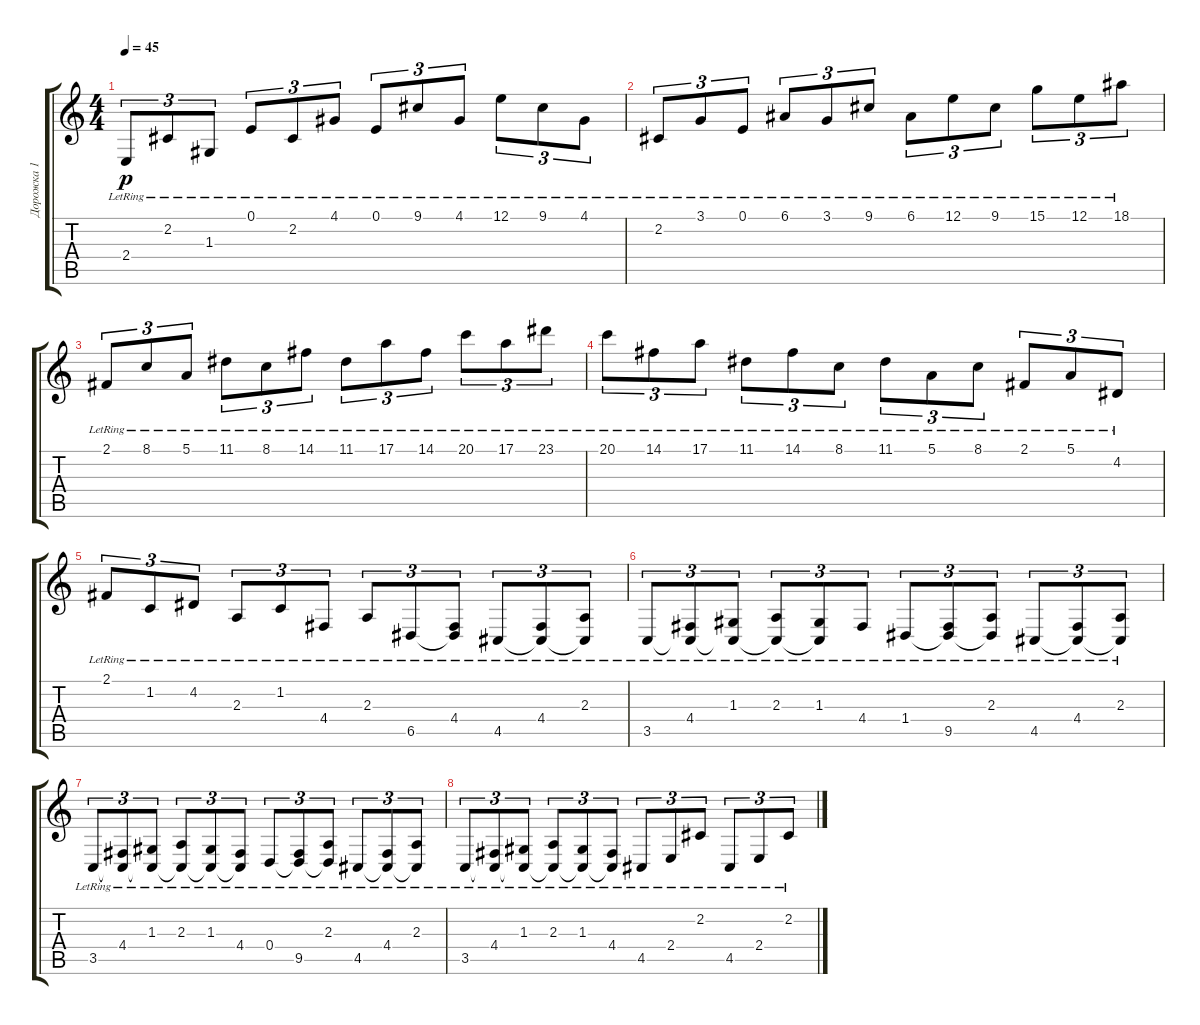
\track ("Дорожка 1" "Дорожка 1") {instrument acousticgrandpiano}
\staff {score tabs}
\tuning (E4 B3 G3 D3 A2 E2) {hide}
\ts (4 4)
\tempo 45
\clef g2
\ks c
2.4{lr}.8{tu (3 2) dy p} 2.2{lr}.8{tu (3 2)} 1.3{lr}.8{tu (3 2)} 0.1{lr}.8{tu (3 2)} 2.2{lr}.8{tu (3 2)} 4.1{lr}.8{tu (3 2)} 0.1{lr}.8{tu (3 2)} 9.1{lr}.8{tu (3 2)} 4.1{lr}.8{tu (3 2)} 12.1{lr}.8{tu (3 2)} 9.1{lr}.8{tu (3 2)} 4.1{lr}.8{tu (3 2)} |
2.2{lr}.8{tu (3 2)} 3.1{lr}.8{tu (3 2)} 0.1{lr}.8{tu (3 2)} 6.1{lr}.8{tu (3 2)} 3.1{lr}.8{tu (3 2)} 9.1{lr}.8{tu (3 2)} 6.1{lr}.8{tu (3 2)} 12.1{lr}.8{tu (3 2)} 9.1{lr}.8{tu (3 2)} 15.1{lr}.8{tu (3 2)} 12.1{lr}.8{tu (3 2)} 18.1{lr}.8{tu (3 2)} |
2.1{lr}.8{tu (3 2)} 8.1{lr}.8{tu (3 2)} 5.1{lr}.8{tu (3 2)} 11.1{lr}.8{tu (3 2)} 8.1{lr}.8{tu (3 2)} 14.1{lr}.8{tu (3 2)} 11.1{lr}.8{tu (3 2)} 17.1{lr}.8{tu (3 2)} 14.1{lr}.8{tu (3 2)} 20.1{lr}.8{tu (3 2)} 17.1{lr}.8{tu (3 2)} 23.1{lr}.8{tu (3 2)} |
20.1{lr}.8{tu (3 2)} 14.1{lr}.8{tu (3 2)} 17.1{lr}.8{tu (3 2)} 11.1{lr}.8{tu (3 2)} 14.1{lr}.8{tu (3 2)} 8.1{lr}.8{tu (3 2)} 11.1{lr}.8{tu (3 2)} 5.1{lr}.8{tu (3 2)} 8.1{lr}.8{tu (3 2)} 2.1{lr}.8{tu (3 2)} 5.1{lr}.8{tu (3 2)} 4.2{lr}.8{tu (3 2)} |
2.1{lr}.8{tu (3 2)} 1.2{lr}.8{tu (3 2)} 4.2{lr}.8{tu (3 2)} 2.3{lr}.8{tu (3 2)} 1.2{lr}.8{tu (3 2)} 4.4{lr}.8{tu (3 2)} 2.3{lr}.8{tu (3 2)} 6.5{lr}.8{tu (3 2)} (4.4{lr} 6.5{t}).8{tu (3 2)} 4.5{lr}.8{tu (3 2)} (4.4{lr} 4.5{t}).8{tu (3 2)} (2.3{lr} 4.5{t}).8{tu (3 2)} |
3.5{lr}.8{tu (3 2)} (4.4{lr} 3.5{t}).8{tu (3 2)} (1.3{lr} 3.5{t}).8{tu (3 2)} (2.3{lr} 3.5{t}).8{tu (3 2)} (1.3{lr} 3.5{t}).8{tu (3 2)} 4.4{lr}.8{tu (3 2)} 1.4{lr}.8{tu (3 2)} (1.4{t} 9.5{lr}).8{tu (3 2)} (2.3{lr} 1.4{t}).8{tu (3 2)} 4.5{lr}.8{tu (3 2)} (4.4{lr} 4.5{t}).8{tu (3 2)} (2.3{lr} 4.5{t}).8{tu (3 2)} |
3.5{lr}.8{tu (3 2)} (4.4{lr} 3.5{t}).8{tu (3 2)} (1.3{lr} 3.5{t}).8{tu (3 2)} (2.3{lr} 3.5{t}).8{tu (3 2)} (1.3{lr} 3.5{t}).8{tu (3 2)} (4.4{lr} 3.5{t}).8{tu (3 2)} 0.4{lr}.8{tu (3 2)} (0.4{t} 9.5{lr}).8{tu (3 2)} (2.3{lr} 0.4{t}).8{tu (3 2)} 4.5{lr}.8{tu (3 2)} (4.4{lr} 4.5{t}).8{tu (3 2)} (2.3{lr} 4.5{t}).8{tu (3 2)} |
3.5{lr}.8{tu (3 2)} (4.4{lr} 3.5{t}).8{tu (3 2)} (1.3{lr} 3.5{t}).8{tu (3 2)} (2.3{lr} 3.5{t}).8{tu (3 2)} (1.3{lr} 3.5{t}).8{tu (3 2)} (4.4{lr} 3.5{t}).8{tu (3 2)} 4.5{lr}.8{tu (3 2)} 2.4{lr}.8{tu (3 2)} 2.2{lr}.8{tu (3 2)} 4.5{lr}.8{tu (3 2)} 2.4{lr}.8{tu (3 2)} 2.2{lr}.8{tu (3 2)}
